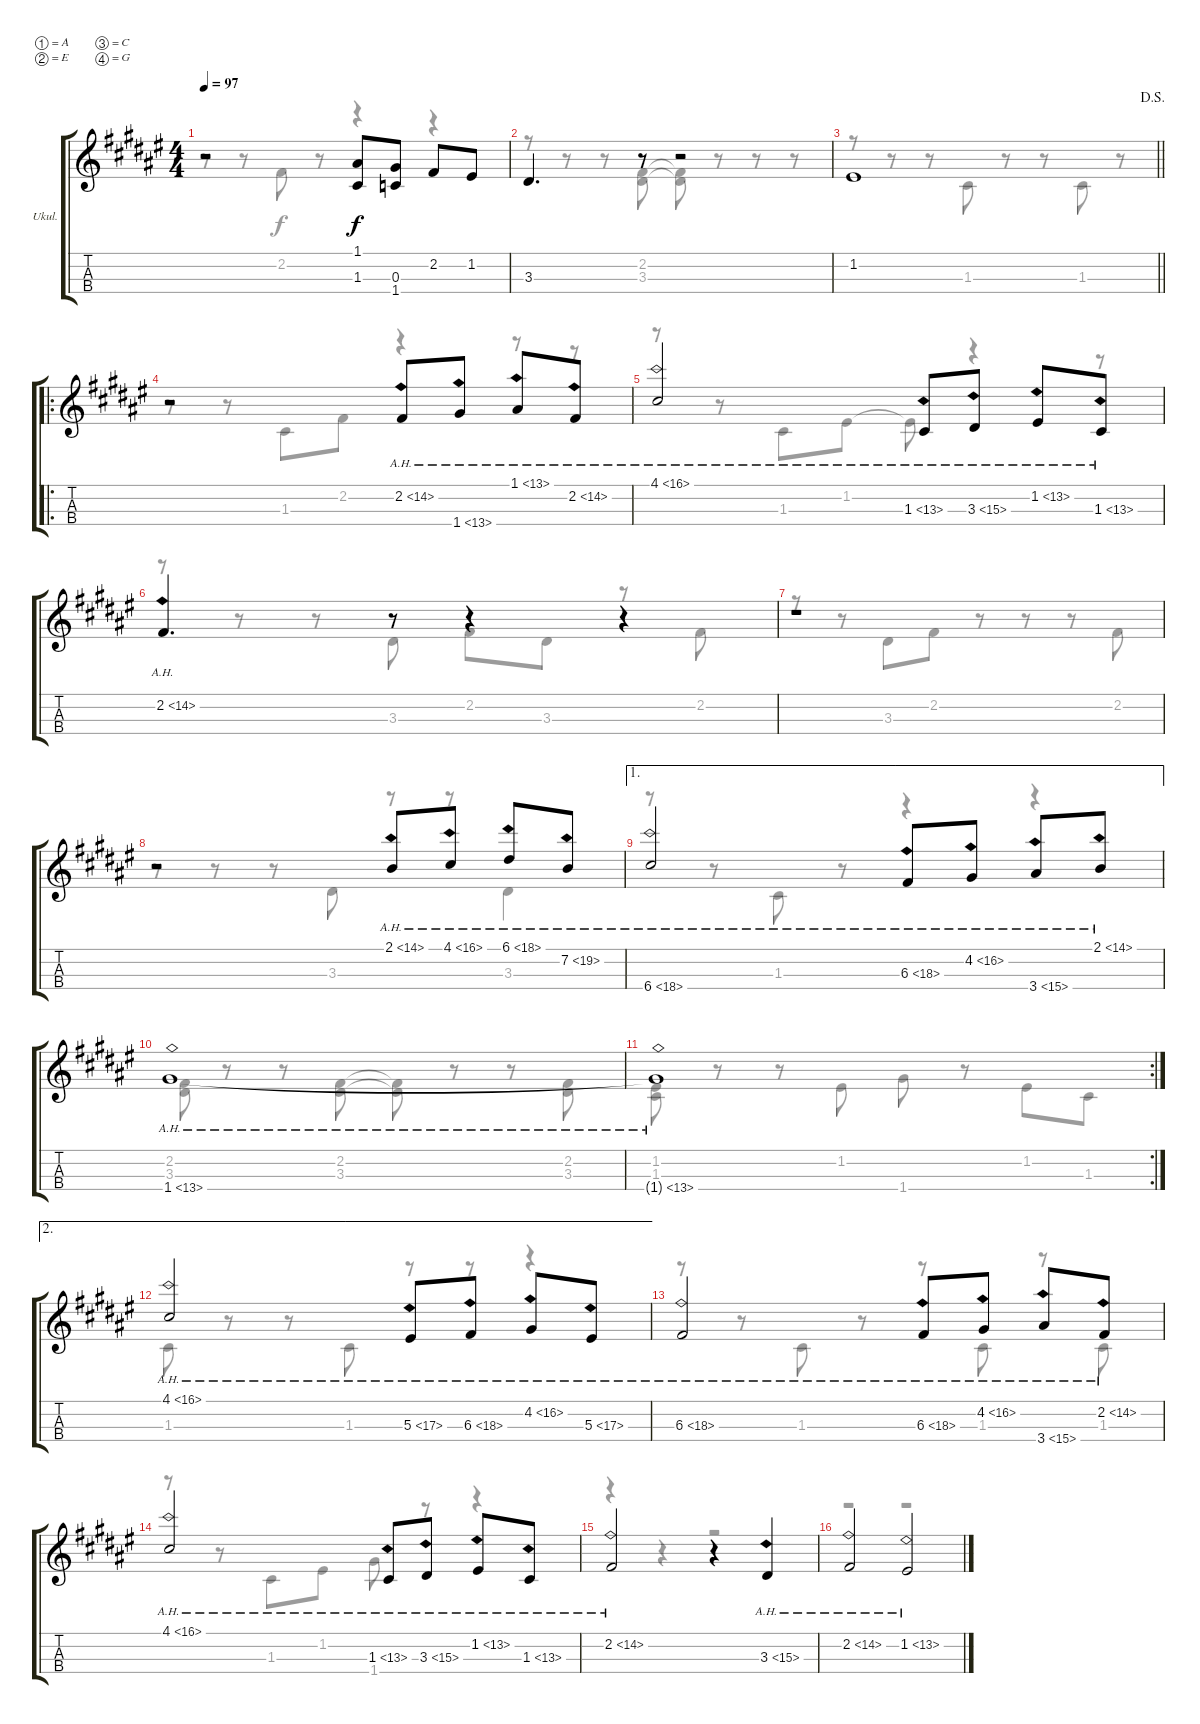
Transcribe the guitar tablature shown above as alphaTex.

\bracketExtendMode groupsimilarinstruments
\useSystemSignSeparator
\firstSystemTrackNameOrientation horizontal
\otherSystemsTrackNameOrientation horizontal
\chordDiagramsInScore
\track ("Ukulele" "Ukul.") {solo instrument shamisen}
\staff {score tabs}
\tuning (A4 E4 C4 G4)
\voice
\ts (4 4)
\tempo 97
\clef g2
\scale
0.333333
\ks f#
r.2{dy f} (1.1 1.3).8 (1.4 0.3).8 2.2.8 1.2.8 |
\scale
0.312821 3.3.4{d} r.8 r.2 |
\jump dalsegno
\scale
0.312821
\barLineRight lightlight
1.2.1 |
\ro
\scale
0.374359 r.2 2.2{ah 12}.8 1.4{ah 12}.8 1.1{ah 12}.8 2.2{ah 12}.8 |
\scale
0.333333 4.1{ah 12}.2 1.3{ah 12}.8 3.3{ah 12}.8 1.2{ah 12}.8 1.3{ah 12}.8 |
\scale
0.333333 2.2{ah 12}.4{d} r.8 r.4 r.4 |
\scale
0.333333 r.1 |
\scale
0.333333 r.2 2.1{ah 12}.8 4.1{ah 12}.8 6.1{ah 12}.8 7.2{ah 12}.8 |
\ae 1
\scale
0.333333 6.4{ah 12}.2 6.3{ah 12}.8 4.2{ah 12}.8 3.4{ah 12}.8 2.1{ah 12}.8 |
\scale
0.333333 1.4{ah 12}.1 |
\rc 2
\scale
0.354497 1.4{ah 12 t}.1 |
\ae 2
\scale
0.322751 4.1{ah 12}.2 5.3{ah 12}.8 6.3{ah 12}.8 4.2{ah 12}.8 5.3{ah 12}.8 |
\scale
0.322751 6.3{ah 12}.2 6.3{ah 12}.8 4.2{ah 12}.8 3.4{ah 12}.8 2.2{ah 12}.8 |
\scale
0.333333 4.1{ah 12}.2 1.3{ah 12}.8 3.3{ah 12}.8 1.2{ah 12}.8 1.3{ah 12}.8 |
\scale
0.333333 2.2{ah 12}.2 r.4 3.3{ah 12}.4 |
\scale
0.333333 2.2{ah 12}.2 1.2{ah 12}.2
\voice
\clef g2
\ottava regular
\simile none
\scale
0.333333
\ks f#
r.8{dy f} r.8 2.2.8 r.8 r.4 r.4 |
\scale
0.312821 r.8 r.8 r.8 (2.2 3.3).8 (2.2{t} 3.3{t}).8 r.8 r.8 r.8 |
\scale
0.312821
\barLineRight lightlight
r.8 r.8 r.8 1.3.8 r.8 r.8 1.3.8 r.8 |
\scale
0.374359 r.8 r.8 1.3.8 2.2.8 r.4 r.8 r.8 |
\scale
0.333333 r.8 r.8 1.3.8 1.2.8 1.2{t}.8 r.4 r.8 |
\scale
0.333333 r.8 r.8 r.8 3.3.8 2.2.8 3.3.8 r.8 2.2.8 |
\scale
0.333333 r.8 r.8 3.3.8 2.2.8 r.8 r.8 r.8 2.2.8 |
\scale
0.333333 r.8 r.8 r.8 3.3.8 r.8 r.8 3.3.4 |
\scale
0.333333 r.8 r.8 1.3.8 r.8 r.4 r.4 |
\scale
0.333333 (2.2 3.3).8 r.8 r.8 (2.2 3.3).8 (2.2{t} 3.3{t}).8 r.8 r.8 (2.2 3.3).8 |
\scale
0.354497 (1.2 1.3).8 r.8 r.8 1.2.8 1.4.8 r.8 1.2.8 1.3.8 |
\scale
0.322751 1.3.8 r.8 r.8 1.3.8 r.8 r.8 r.4 |
\scale
0.322751 r.8 r.8 1.3.8 r.8 r.8 1.3.8 r.8 1.3.8 |
\scale
0.333333 r.8 r.8 1.3.8 1.2.8 1.4.8 r.8 r.4 |
\scale
0.333333 r.4 r.4 r.2 |
\scale
0.333333 r.2 r.2
